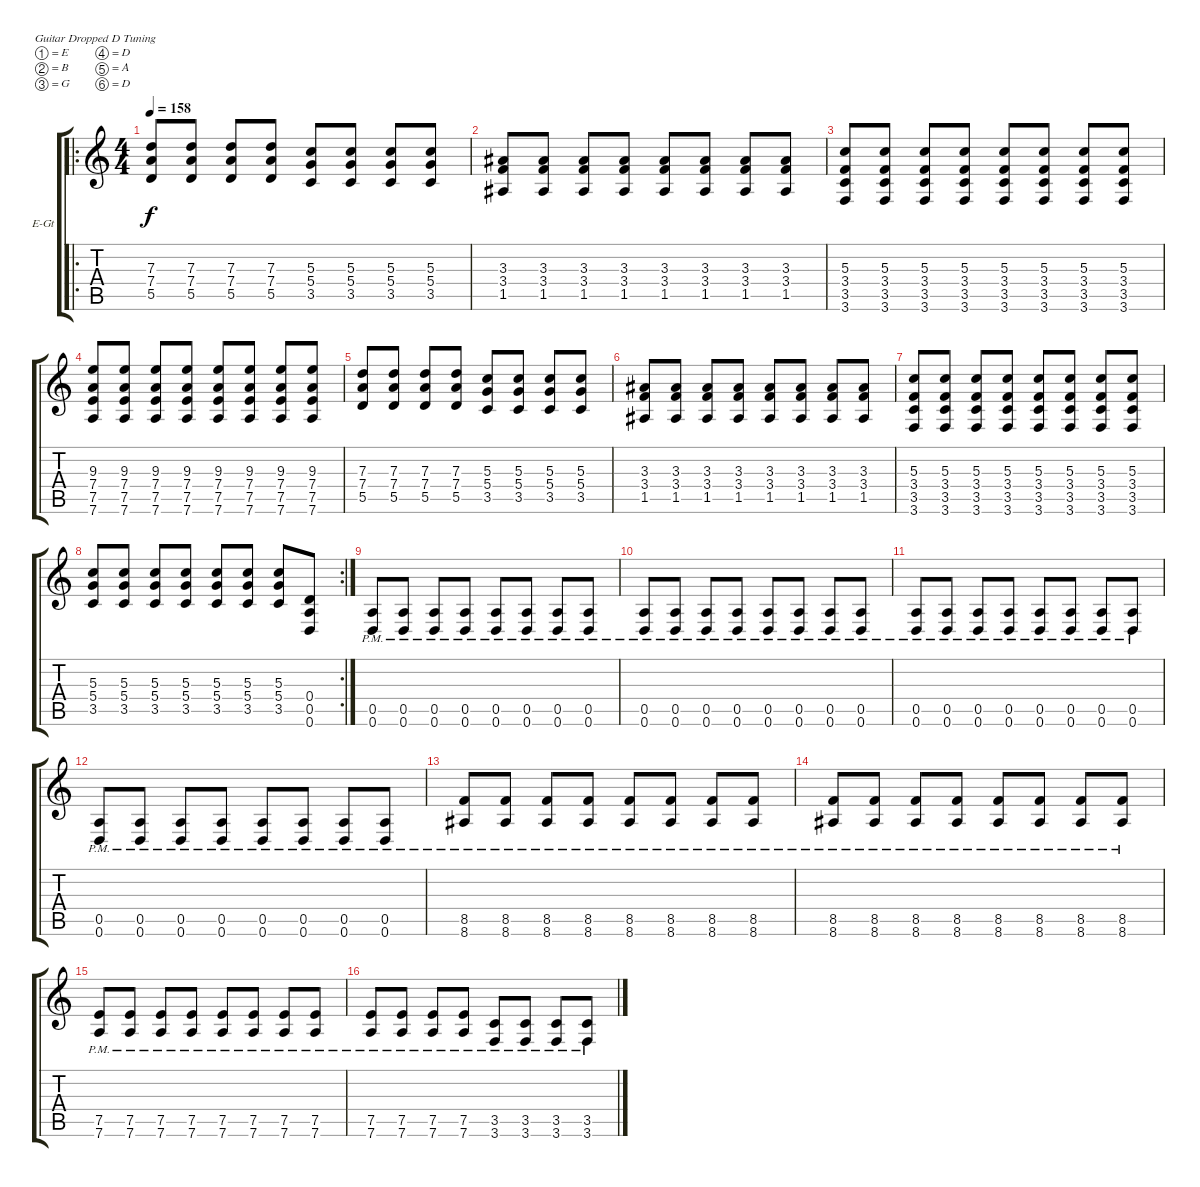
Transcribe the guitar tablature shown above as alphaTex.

\bracketExtendMode groupsimilarinstruments
\firstSystemTrackNameOrientation horizontal
\otherSystemsTrackNameOrientation horizontal
\track ("Electric Guitar" "E-Gt") {instrument distortionguitar}
\staff {score tabs}
\tuning (E4 B3 G3 D3 A2 D2)
\ro
\ts (4 4)
\tempo 158
\clef g2
\scale
0.373737
\ks c
(7.3 7.4 5.5).8{dy f} (7.3 7.4 5.5).8 (7.3 7.4 5.5).8 (7.3 7.4 5.5).8 (5.3 5.4 3.5).8 (5.3 5.4 3.5).8 (5.3 5.4 3.5).8 (5.3 5.4 3.5).8 |
\scale
0.313131 (3.3 3.4 1.5).8 (3.3 3.4 1.5).8 (3.3 3.4 1.5).8 (3.3 3.4 1.5).8 (3.3 3.4 1.5).8 (3.3 3.4 1.5).8 (3.3 3.4 1.5).8 (3.3 3.4 1.5).8 |
\scale
0.333333 (5.3 3.4 3.5 3.6).8 (5.3 3.4 3.5 3.6).8 (5.3 3.4 3.5 3.6).8 (5.3 3.4 3.5 3.6).8 (5.3 3.4 3.5 3.6).8 (5.3 3.4 3.5 3.6).8 (5.3 3.4 3.5 3.6).8 (5.3 3.4 3.5 3.6).8 |
\scale
0.333333 (9.3 7.4 7.5 7.6).8 (9.3 7.4 7.5 7.6).8 (9.3 7.4 7.5 7.6).8 (9.3 7.4 7.5 7.6).8 (9.3 7.4 7.5 7.6).8 (9.3 7.4 7.5 7.6).8 (9.3 7.4 7.5 7.6).8 (9.3 7.4 7.5 7.6).8 |
\scale
0.333333 (7.3 7.4 5.5).8 (7.3 7.4 5.5).8 (7.3 7.4 5.5).8 (7.3 7.4 5.5).8 (5.3 5.4 3.5).8 (5.3 5.4 3.5).8 (5.3 5.4 3.5).8 (5.3 5.4 3.5).8 |
\scale
0.322917 (3.3 3.4 1.5).8 (3.3 3.4 1.5).8 (3.3 3.4 1.5).8 (3.3 3.4 1.5).8 (3.3 3.4 1.5).8 (3.3 3.4 1.5).8 (3.3 3.4 1.5).8 (3.3 3.4 1.5).8 |
\scale
0.322917 (5.3 3.4 3.5 3.6).8 (5.3 3.4 3.5 3.6).8 (5.3 3.4 3.5 3.6).8 (5.3 3.4 3.5 3.6).8 (5.3 3.4 3.5 3.6).8 (5.3 3.4 3.5 3.6).8 (5.3 3.4 3.5 3.6).8 (5.3 3.4 3.5 3.6).8 |
\rc 2
\scale
0.354167 (5.3 5.4 3.5).8 (5.3 5.4 3.5).8 (5.3 5.4 3.5).8 (5.3 5.4 3.5).8 (5.3 5.4 3.5).8 (5.3 5.4 3.5).8 (5.3 5.4 3.5).8 (0.4 0.5 0.6).8 |
\scale
0.333333 (0.5{pm} 0.6{pm}).8 (0.5{pm} 0.6{pm}).8 (0.5{pm} 0.6{pm}).8 (0.5{pm} 0.6{pm}).8 (0.5{pm} 0.6{pm}).8 (0.5{pm} 0.6{pm}).8 (0.5{pm} 0.6{pm}).8 (0.5{pm} 0.6{pm}).8 |
\scale
0.333333 (0.5{pm} 0.6{pm}).8 (0.5{pm} 0.6{pm}).8 (0.5{pm} 0.6{pm}).8 (0.5{pm} 0.6{pm}).8 (0.5{pm} 0.6{pm}).8 (0.5{pm} 0.6{pm}).8 (0.5{pm} 0.6{pm}).8 (0.5{pm} 0.6{pm}).8 |
\scale
0.333333 (0.5{pm} 0.6{pm}).8 (0.5{pm} 0.6{pm}).8 (0.5{pm} 0.6{pm}).8 (0.5{pm} 0.6{pm}).8 (0.5{pm} 0.6{pm}).8 (0.5{pm} 0.6{pm}).8 (0.5{pm} 0.6{pm}).8 (0.5{pm} 0.6{pm}).8 |
\scale
0.333333 (0.5{pm} 0.6{pm}).8 (0.5{pm} 0.6{pm}).8 (0.5{pm} 0.6{pm}).8 (0.5{pm} 0.6{pm}).8 (0.5{pm} 0.6{pm}).8 (0.5{pm} 0.6{pm}).8 (0.5{pm} 0.6{pm}).8 (0.5{pm} 0.6{pm}).8 |
\scale
0.333333 (8.5{pm} 8.6{pm}).8 (8.5{pm} 8.6{pm}).8 (8.5{pm} 8.6{pm}).8 (8.5{pm} 8.6{pm}).8 (8.5{pm} 8.6{pm}).8 (8.5{pm} 8.6{pm}).8 (8.5{pm} 8.6{pm}).8 (8.5{pm} 8.6{pm}).8 |
\scale
0.333333 (8.5{pm} 8.6{pm}).8 (8.5{pm} 8.6{pm}).8 (8.5{pm} 8.6{pm}).8 (8.5{pm} 8.6{pm}).8 (8.5{pm} 8.6{pm}).8 (8.5{pm} 8.6{pm}).8 (8.5{pm} 8.6{pm}).8 (8.5{pm} 8.6{pm}).8 |
\scale
0.333333 (7.5{pm} 7.6{pm}).8 (7.5{pm} 7.6{pm}).8 (7.5{pm} 7.6{pm}).8 (7.5{pm} 7.6{pm}).8 (7.5{pm} 7.6{pm}).8 (7.5{pm} 7.6{pm}).8 (7.5{pm} 7.6{pm}).8 (7.5{pm} 7.6{pm}).8 |
\scale
0.333333 (7.5{pm} 7.6{pm}).8 (7.5{pm} 7.6{pm}).8 (7.5{pm} 7.6{pm}).8 (7.5{pm} 7.6{pm}).8 (3.5{pm} 3.6{pm}).8 (3.5{pm} 3.6{pm}).8 (3.5{pm} 3.6{pm}).8 (3.5{pm} 3.6{pm}).8
